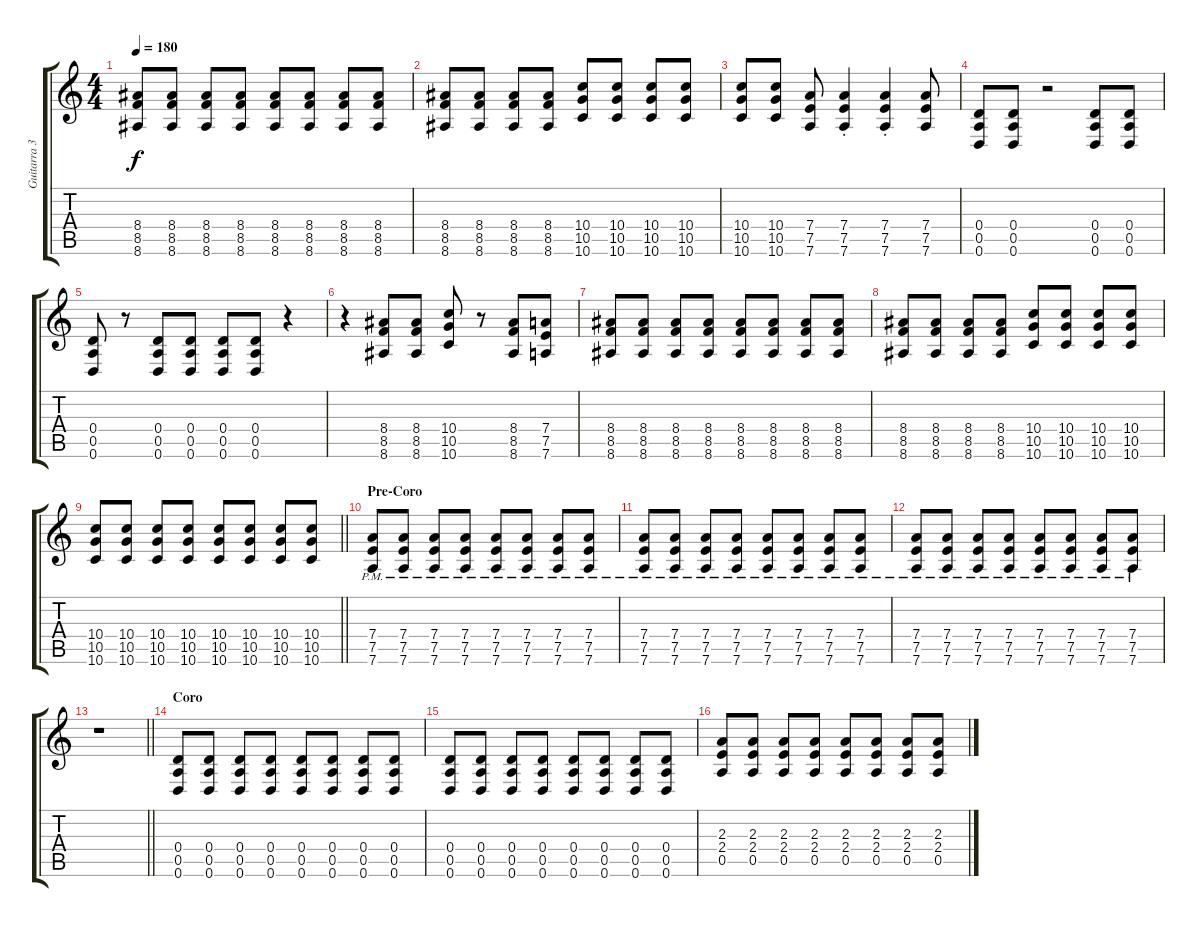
\track ("Guitarra 3" "Guitarra 3") {instrument distortionguitar bank 255}
\staff {score tabs}
\tuning (D4 B3 G3 D3 A2 D2) {hide}
\ts (4 4)
\tempo 180
\clef g2
\ks c
(8.4 8.5 8.6).8{dy f} (8.4 8.5 8.6).8 (8.4 8.5 8.6).8 (8.4 8.5 8.6).8 (8.4 8.5 8.6).8 (8.4 8.5 8.6).8 (8.4 8.5 8.6).8 (8.4 8.5 8.6).8 |
(8.4 8.5 8.6).8 (8.4 8.5 8.6).8 (8.4 8.5 8.6).8 (8.4 8.5 8.6).8 (10.4 10.5 10.6).8 (10.4 10.5 10.6).8 (10.4 10.5 10.6).8 (10.4 10.5 10.6).8 |
(10.4 10.5 10.6).8 (10.4 10.5 10.6).8 (7.4 7.5 7.6).8 (7.4{st} 7.5{st} 7.6{st}).4 (7.4{st} 7.5{st} 7.6{st}).4 (7.4 7.5 7.6).8 |
(0.4 0.5 0.6).8 (0.4 0.5 0.6).8 r.2 (0.4 0.5 0.6).8 (0.4 0.5 0.6).8 |
(0.4 0.5 0.6).8 r.8 (0.4 0.5 0.6).8 (0.4 0.5 0.6).8 (0.4 0.5 0.6).8 (0.4 0.5 0.6).8 r.4 |
r.4 (8.4 8.5 8.6).8 (8.4 8.5 8.6).8 (10.4 10.5 10.6).8 r.8 (8.4 8.5 8.6).8 (7.4 7.5 7.6).8 |
(8.4 8.5 8.6).8 (8.4 8.5 8.6).8 (8.4 8.5 8.6).8 (8.4 8.5 8.6).8 (8.4 8.5 8.6).8 (8.4 8.5 8.6).8 (8.4 8.5 8.6).8 (8.4 8.5 8.6).8 |
(8.4 8.5 8.6).8 (8.4 8.5 8.6).8 (8.4 8.5 8.6).8 (8.4 8.5 8.6).8 (10.4 10.5 10.6).8 (10.4 10.5 10.6).8 (10.4 10.5 10.6).8 (10.4 10.5 10.6).8 |
\barLineRight lightlight
(10.4 10.5 10.6).8 (10.4 10.5 10.6).8 (10.4 10.5 10.6).8 (10.4 10.5 10.6).8 (10.4 10.5 10.6).8 (10.4 10.5 10.6).8 (10.4 10.5 10.6).8 (10.4 10.5 10.6).8 |
\section ("" "Pre-Coro")
(7.4{pm} 7.5{pm} 7.6{pm}).8 (7.4{pm} 7.5{pm} 7.6{pm}).8 (7.4{pm} 7.5{pm} 7.6{pm}).8 (7.4{pm} 7.5{pm} 7.6{pm}).8 (7.4{pm} 7.5{pm} 7.6{pm}).8 (7.4{pm} 7.5{pm} 7.6{pm}).8 (7.4{pm} 7.5{pm} 7.6{pm}).8 (7.4{pm} 7.5{pm} 7.6{pm}).8 |
(7.4{pm} 7.5{pm} 7.6{pm}).8 (7.4{pm} 7.5{pm} 7.6{pm}).8 (7.4{pm} 7.5{pm} 7.6{pm}).8 (7.4{pm} 7.5{pm} 7.6{pm}).8 (7.4{pm} 7.5{pm} 7.6{pm}).8 (7.4{pm} 7.5{pm} 7.6{pm}).8 (7.4{pm} 7.5{pm} 7.6{pm}).8 (7.4{pm} 7.5{pm} 7.6{pm}).8 |
(7.4{pm} 7.5{pm} 7.6{pm}).8 (7.4{pm} 7.5{pm} 7.6{pm}).8 (7.4{pm} 7.5{pm} 7.6{pm}).8 (7.4{pm} 7.5{pm} 7.6{pm}).8 (7.4{pm} 7.5{pm} 7.6{pm}).8 (7.4{pm} 7.5{pm} 7.6{pm}).8 (7.4{pm} 7.5{pm} 7.6{pm}).8 (7.4{pm} 7.5{pm} 7.6{pm}).8 |
\barLineRight lightlight
r.1 |
\section ("" "Coro")
(0.4 0.5 0.6).8 (0.4 0.5 0.6).8 (0.4 0.5 0.6).8 (0.4 0.5 0.6).8 (0.4 0.5 0.6).8 (0.4 0.5 0.6).8 (0.4 0.5 0.6).8 (0.4 0.5 0.6).8 |
(0.4 0.5 0.6).8 (0.4 0.5 0.6).8 (0.4 0.5 0.6).8 (0.4 0.5 0.6).8 (0.4 0.5 0.6).8 (0.4 0.5 0.6).8 (0.4 0.5 0.6).8 (0.4 0.5 0.6).8 |
(2.3 2.4 0.5).8 (2.3 2.4 0.5).8 (2.3 2.4 0.5).8 (2.3 2.4 0.5).8 (2.3 2.4 0.5).8 (2.3 2.4 0.5).8 (2.3 2.4 0.5).8 (2.3 2.4 0.5).8
